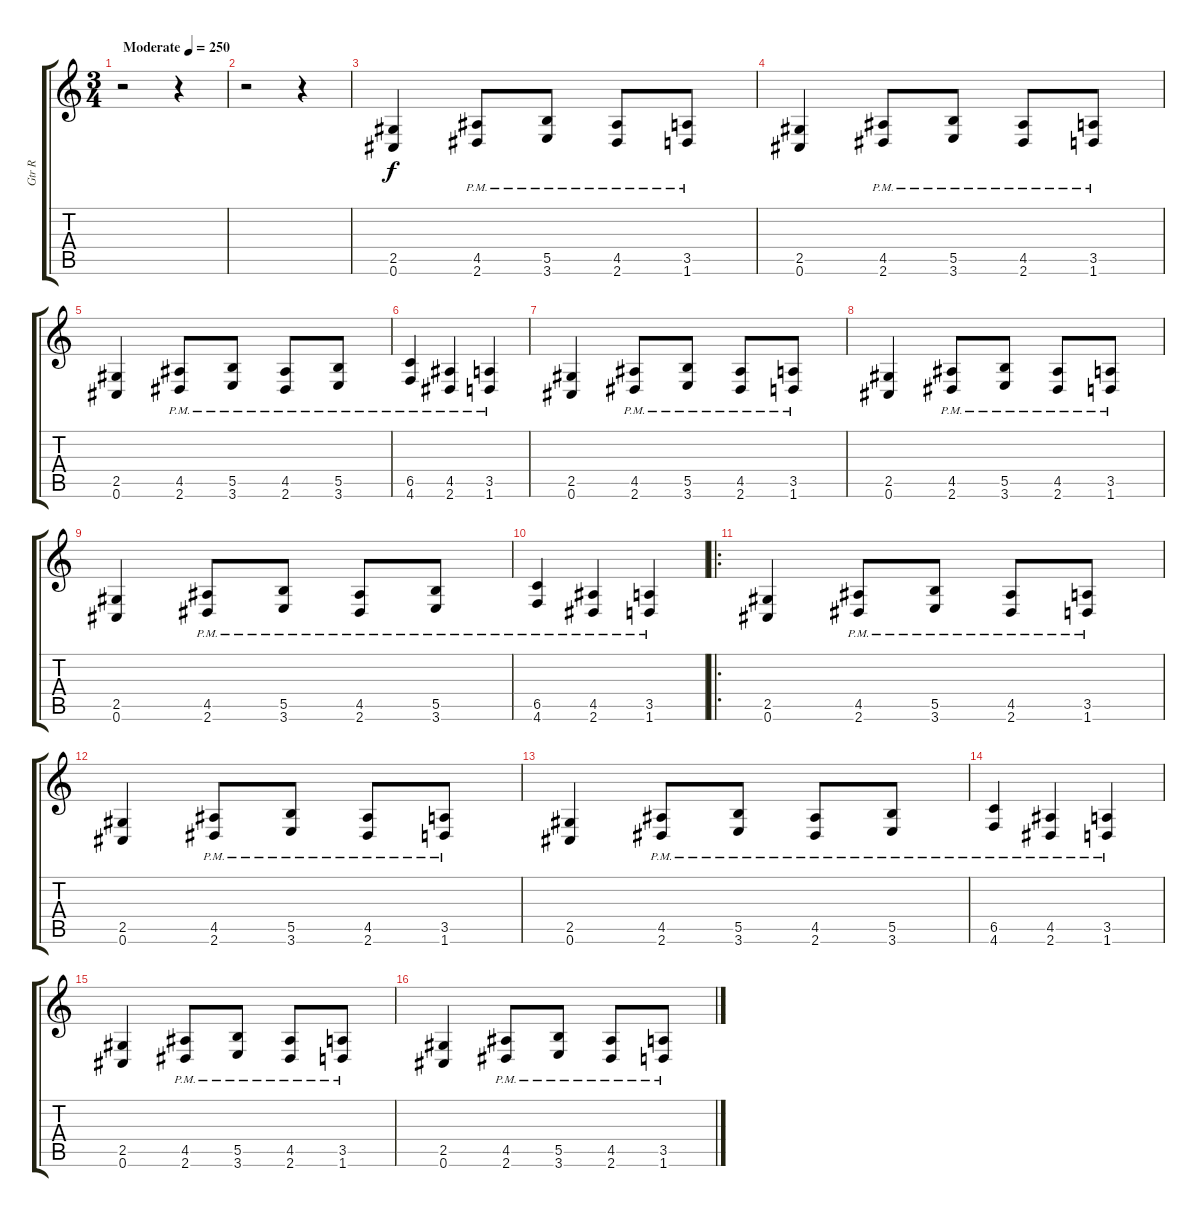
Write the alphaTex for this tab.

\track ("Gtr R" "Gtr R") {instrument distortionguitar}
\staff {score tabs}
\tuning (Db4 Ab3 E3 B2 Gb2 Db2) {hide}
\ts (3 4)
\tempo (250 "Moderate")
\clef g2
\ks c
r.2{dy f instrument distortionguitar} r.4 |
r.2 r.4 |
(2.5 0.6).4 (4.5{pm} 2.6{pm}).8 (5.5{pm} 3.6{pm}).8 (4.5{pm} 2.6{pm}).8 (3.5{pm} 1.6{pm}).8 |
(2.5 0.6).4 (4.5{pm} 2.6{pm}).8 (5.5{pm} 3.6{pm}).8 (4.5{pm} 2.6{pm}).8 (3.5{pm} 1.6{pm}).8 |
(2.5 0.6).4 (4.5{pm} 2.6{pm}).8 (5.5{pm} 3.6{pm}).8 (4.5{pm} 2.6{pm}).8 (5.5{pm} 3.6{pm}).8 |
(6.5{pm} 4.6{pm}).4 (4.5{pm} 2.6{pm}).4 (3.5{pm} 1.6{pm}).4 |
(2.5 0.6).4 (4.5{pm} 2.6{pm}).8 (5.5{pm} 3.6{pm}).8 (4.5{pm} 2.6{pm}).8 (3.5{pm} 1.6{pm}).8 |
(2.5 0.6).4 (4.5{pm} 2.6{pm}).8 (5.5{pm} 3.6{pm}).8 (4.5{pm} 2.6{pm}).8 (3.5{pm} 1.6{pm}).8 |
(2.5 0.6).4 (4.5{pm} 2.6{pm}).8 (5.5{pm} 3.6{pm}).8 (4.5{pm} 2.6{pm}).8 (5.5{pm} 3.6{pm}).8 |
(6.5{pm} 4.6{pm}).4 (4.5{pm} 2.6{pm}).4 (3.5{pm} 1.6{pm}).4 |
\ro
(2.5 0.6).4 (4.5{pm} 2.6{pm}).8 (5.5{pm} 3.6{pm}).8 (4.5{pm} 2.6{pm}).8 (3.5{pm} 1.6{pm}).8 |
(2.5 0.6).4 (4.5{pm} 2.6{pm}).8 (5.5{pm} 3.6{pm}).8 (4.5{pm} 2.6{pm}).8 (3.5{pm} 1.6{pm}).8 |
(2.5 0.6).4 (4.5{pm} 2.6{pm}).8 (5.5{pm} 3.6{pm}).8 (4.5{pm} 2.6{pm}).8 (5.5{pm} 3.6{pm}).8 |
(6.5{pm} 4.6{pm}).4 (4.5{pm} 2.6{pm}).4 (3.5{pm} 1.6{pm}).4 |
(2.5 0.6).4 (4.5{pm} 2.6{pm}).8 (5.5{pm} 3.6{pm}).8 (4.5{pm} 2.6{pm}).8 (3.5{pm} 1.6{pm}).8 |
(2.5 0.6).4 (4.5{pm} 2.6{pm}).8 (5.5{pm} 3.6{pm}).8 (4.5{pm} 2.6{pm}).8 (3.5{pm} 1.6{pm}).8
